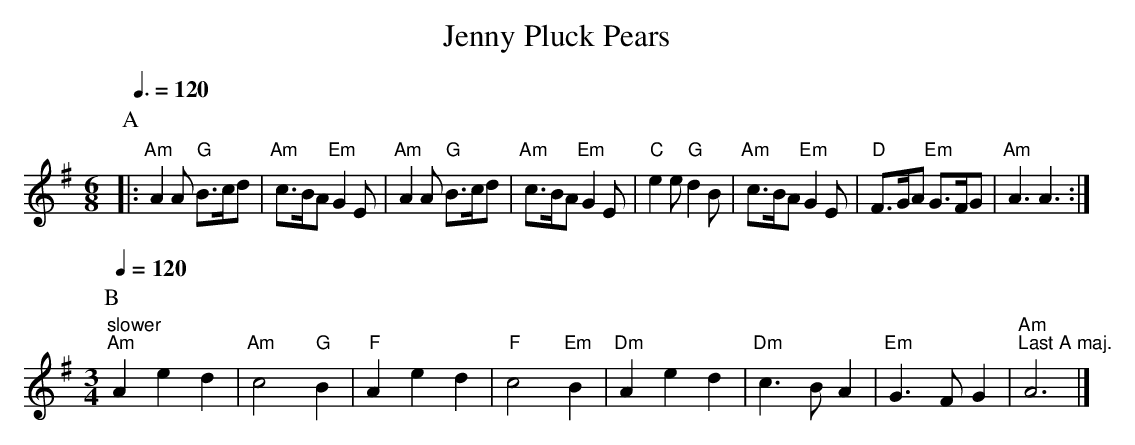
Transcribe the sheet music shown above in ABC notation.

X:1
T:Jenny Pluck Pears
M:6/8
L:1/8
Q:3/8=120
K:Ador
P:A
|: "Am"A2A "G"B>cd | "Am"c>BA "Em"G2E | "Am"A2A "G"B>cd | "Am"c>BA "Em"G2E |\
"C"e2e "G"d2B | "Am"c>BA "Em"G2E | "D"F>GA "Em"G>FG | "Am"A3 A3 :|
M:3/4
L:1/4
Q:1/4=120
P:B
"^slower""Am"Aed | "Am"c2"G"B | "F"Aed | "F"c2"Em"B | "Dm"Aed | "Dm"c>BA | "Em"G>FG | "Am" "^Last A maj."A3 |]
